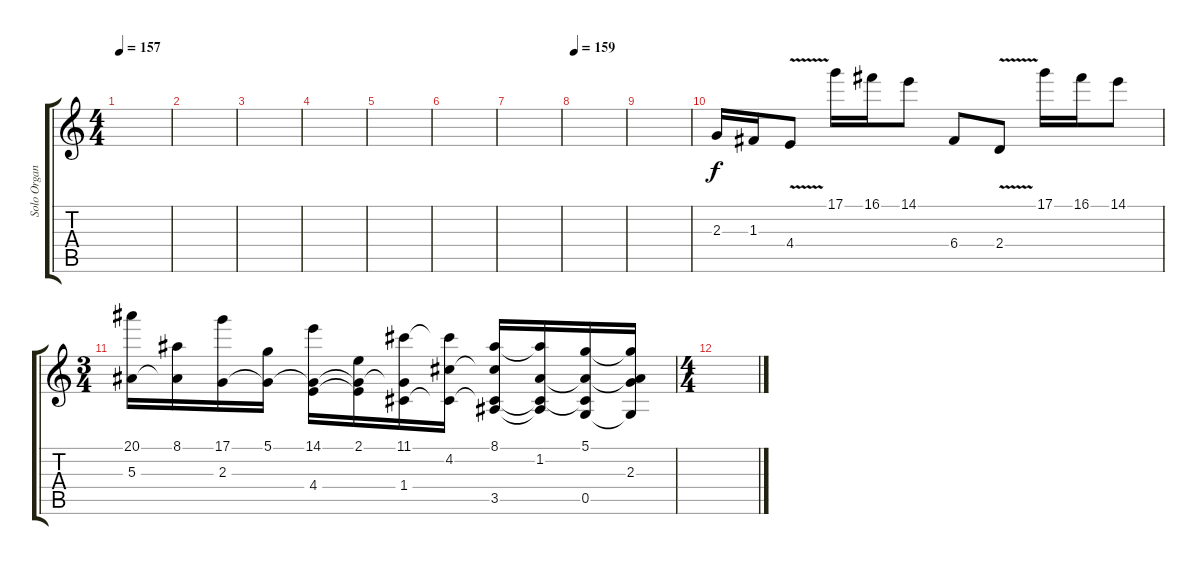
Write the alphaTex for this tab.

\track ("Solo Organ" "Solo Organ") {instrument overdrivenguitar}
\staff {score tabs}
\tuning (D4 A3 F3 C3 G2 C2) {hide}
\ts (4 4)
\tempo 157
\clef g2
\ks c
|
|
|
|
|
|
|
\tempo 159
|
|
2.3.16{volume 10 balance 0 instrument lead2sawtooth} 1.3.16 4.4{v}.8 17.1.16{volume 11 balance 16 instrument trumpet} 16.1.16 14.1.8 6.4.8{volume 12 balance 0 instrument telephonering} 2.4{v}.8 17.1.16{volume 11 balance 15 instrument clavinet} 16.1.16 14.1.8 |
\ts (3 4)
(20.1 5.3).16{volume 12 balance 1 instrument acousticgrandpiano} (8.1 5.3{t}).16 (17.1 2.3).16 (5.1 2.3{t}).16 (14.1 2.3{t} 4.4).16 (2.1 2.3{t} 4.4{t}).16 (11.1 2.3{t} 1.4).16 (11.1{t} 4.2 1.4{t}).16 (8.1 4.2{t} 1.4{t} 3.5).16 (8.1{t} 1.2 1.4{t} 3.5{t}).16 (5.1 1.2{t} 1.4{t} 0.5).16 (5.1{t} 1.2{t} 2.3 0.5{t}).16 |
\ts (4 4)
